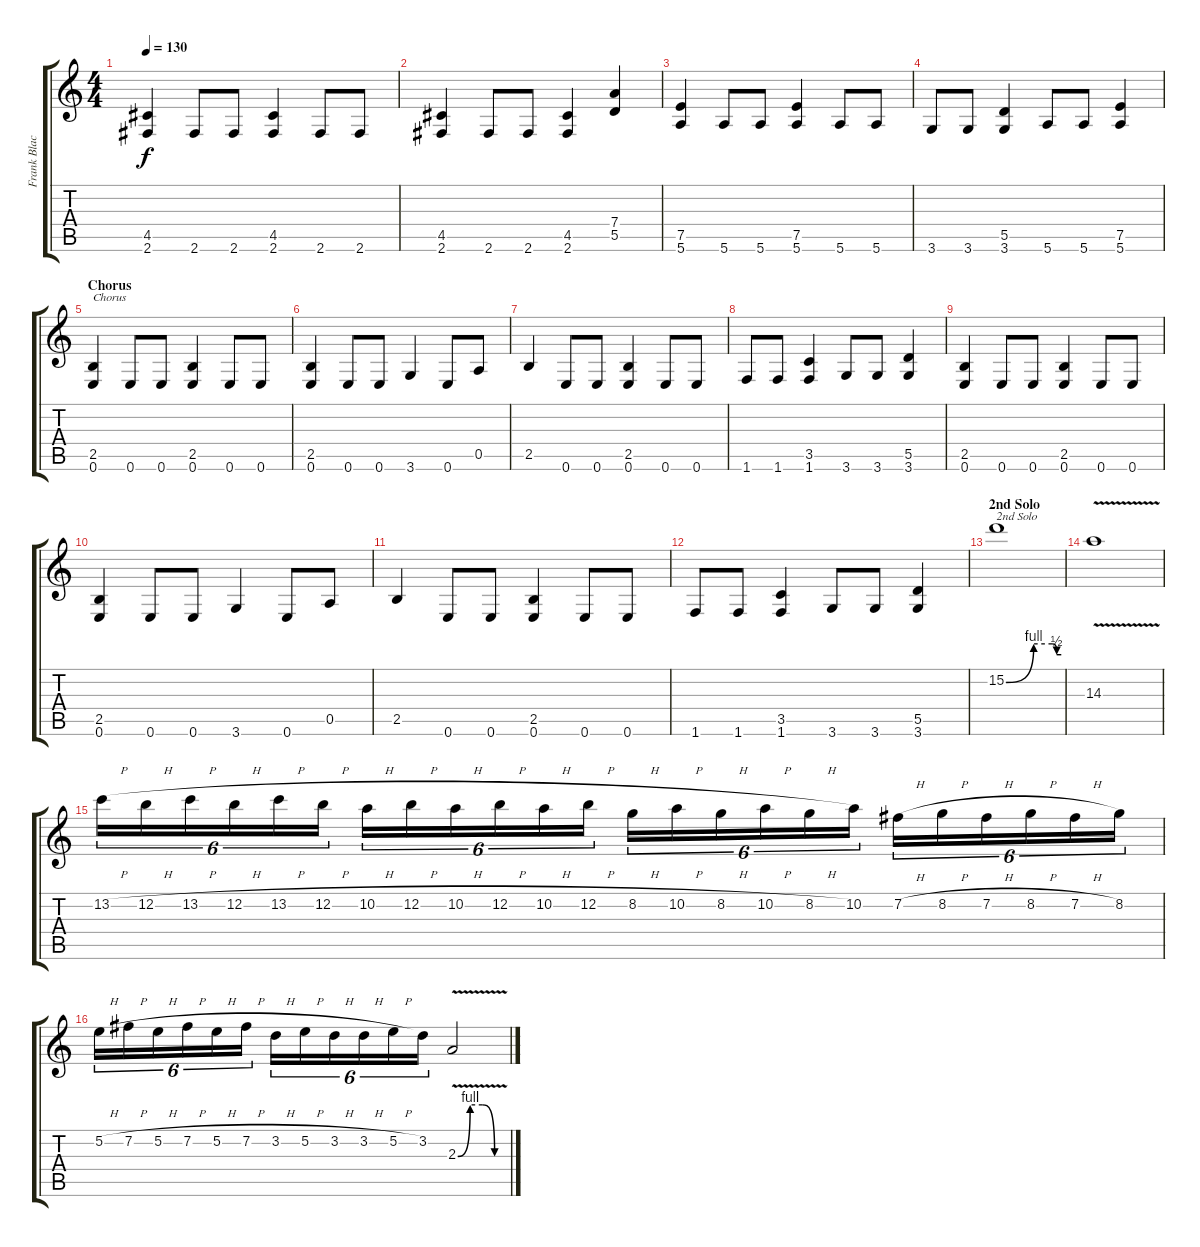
\track ("Frank Blackfire" "Frank Blac") {instrument distortionguitar}
\staff {score tabs}
\tuning (E4 B3 G3 D3 A2 E2) {hide}
\ts (4 4)
\tempo 130
\clef g2
\ks c
(4.5 2.6).4{dy f} 2.6.8 2.6.8 (4.5 2.6).4 2.6.8 2.6.8 |
(4.5 2.6).4 2.6.8 2.6.8 (4.5 2.6).4 (7.4 5.5).4 |
(7.5 5.6).4 5.6.8 5.6.8 (7.5 5.6).4 5.6.8 5.6.8 |
3.6.8 3.6.8 (5.5 3.6).4 5.6.8 5.6.8 (7.5 5.6).4 |
\section ("" "Chorus")
(2.5 0.6).4{txt "Chorus"} 0.6.8 0.6.8 (2.5 0.6).4 0.6.8 0.6.8 |
(2.5 0.6).4 0.6.8 0.6.8 3.6.4 0.6.8 0.5.8 |
2.5.4 0.6.8 0.6.8 (2.5 0.6).4 0.6.8 0.6.8 |
1.6.8 1.6.8 (3.5 1.6).4 3.6.8 3.6.8 (5.5 3.6).4 |
(2.5 0.6).4 0.6.8 0.6.8 (2.5 0.6).4 0.6.8 0.6.8 |
(2.5 0.6).4 0.6.8 0.6.8 3.6.4 0.6.8 0.5.8 |
2.5.4 0.6.8 0.6.8 (2.5 0.6).4 0.6.8 0.6.8 |
1.6.8 1.6.8 (3.5 1.6).4 3.6.8 3.6.8 (5.5 3.6).4 |
\section ("" "2nd Solo")
15.2{be (custom 0 0 30 4 50 4 55 2 60 2)}.1{txt "2nd Solo"} |
14.3{v}.1 |
13.2{h}.16{tu (6 4)} 12.2{h}.16{tu (6 4)} 13.2{h}.16{tu (6 4)} 12.2{h}.16{tu (6 4)} 13.2{h}.16{tu (6 4)} 12.2{h}.16{tu (6 4)} 10.2{h}.16{tu (6 4)} 12.2{h}.16{tu (6 4)} 10.2{h}.16{tu (6 4)} 12.2{h}.16{tu (6 4)} 10.2{h}.16{tu (6 4)} 12.2{h}.16{tu (6 4)} 8.2{h}.16{tu (6 4)} 10.2{h}.16{tu (6 4)} 8.2{h}.16{tu (6 4)} 10.2{h}.16{tu (6 4)} 8.2{h}.16{tu (6 4)} 10.2.16{tu (6 4)} 7.2{h}.16{tu (6 4)} 8.2{h}.16{tu (6 4)} 7.2{h}.16{tu (6 4)} 8.2{h}.16{tu (6 4)} 7.2{h}.16{tu (6 4)} 8.2.16{tu (6 4)} |
5.2{h}.16{tu (6 4)} 7.2{h}.16{tu (6 4)} 5.2{h}.16{tu (6 4)} 7.2{h}.16{tu (6 4)} 5.2{h}.16{tu (6 4)} 7.2{h}.16{tu (6 4)} 3.2{h}.16{tu (6 4)} 5.2{h}.16{tu (6 4)} 3.2{h}.16{tu (6 4)} 3.2{h}.16{tu (6 4)} 5.2{h}.16{tu (6 4)} 3.2.16{tu (6 4)} 2.3{be (custom 0 0 15 4 30 4 45 0 60 0) v}.2
